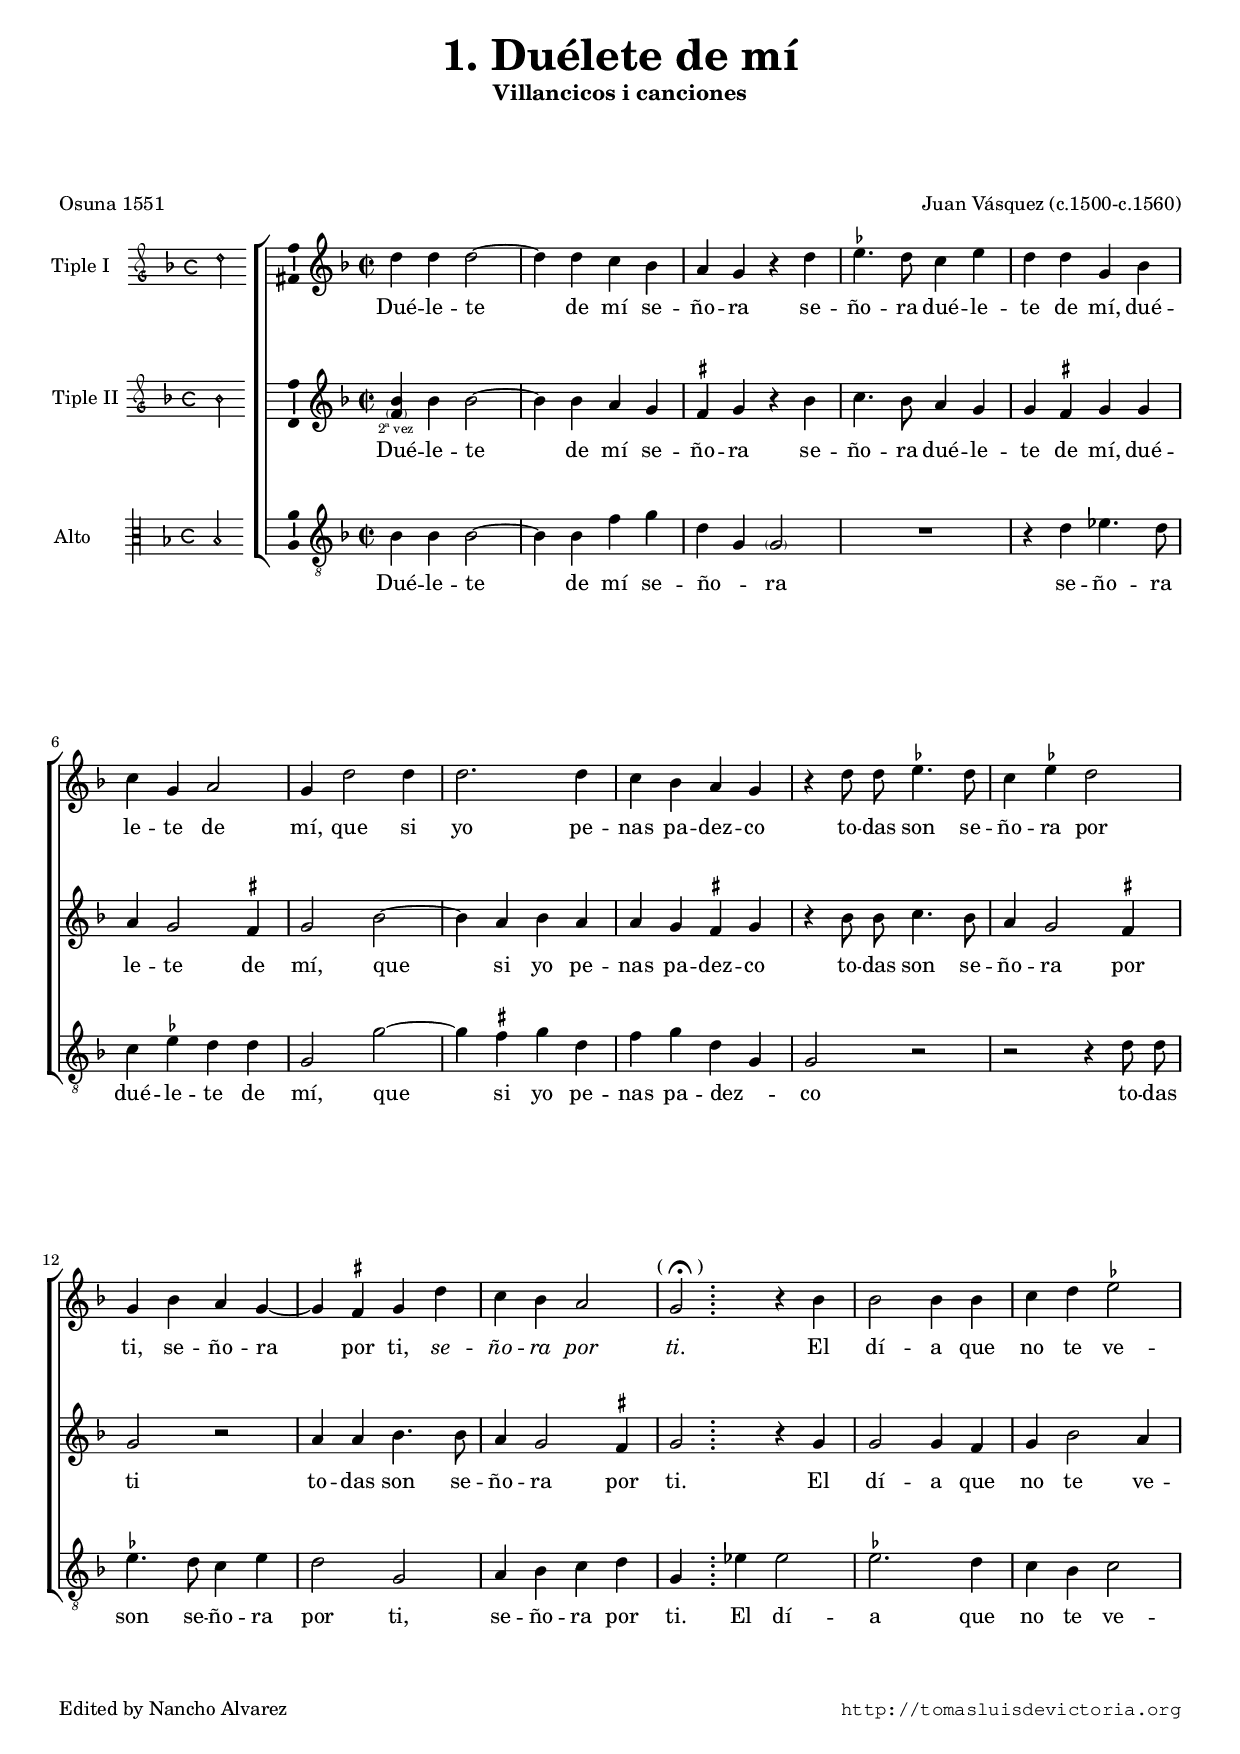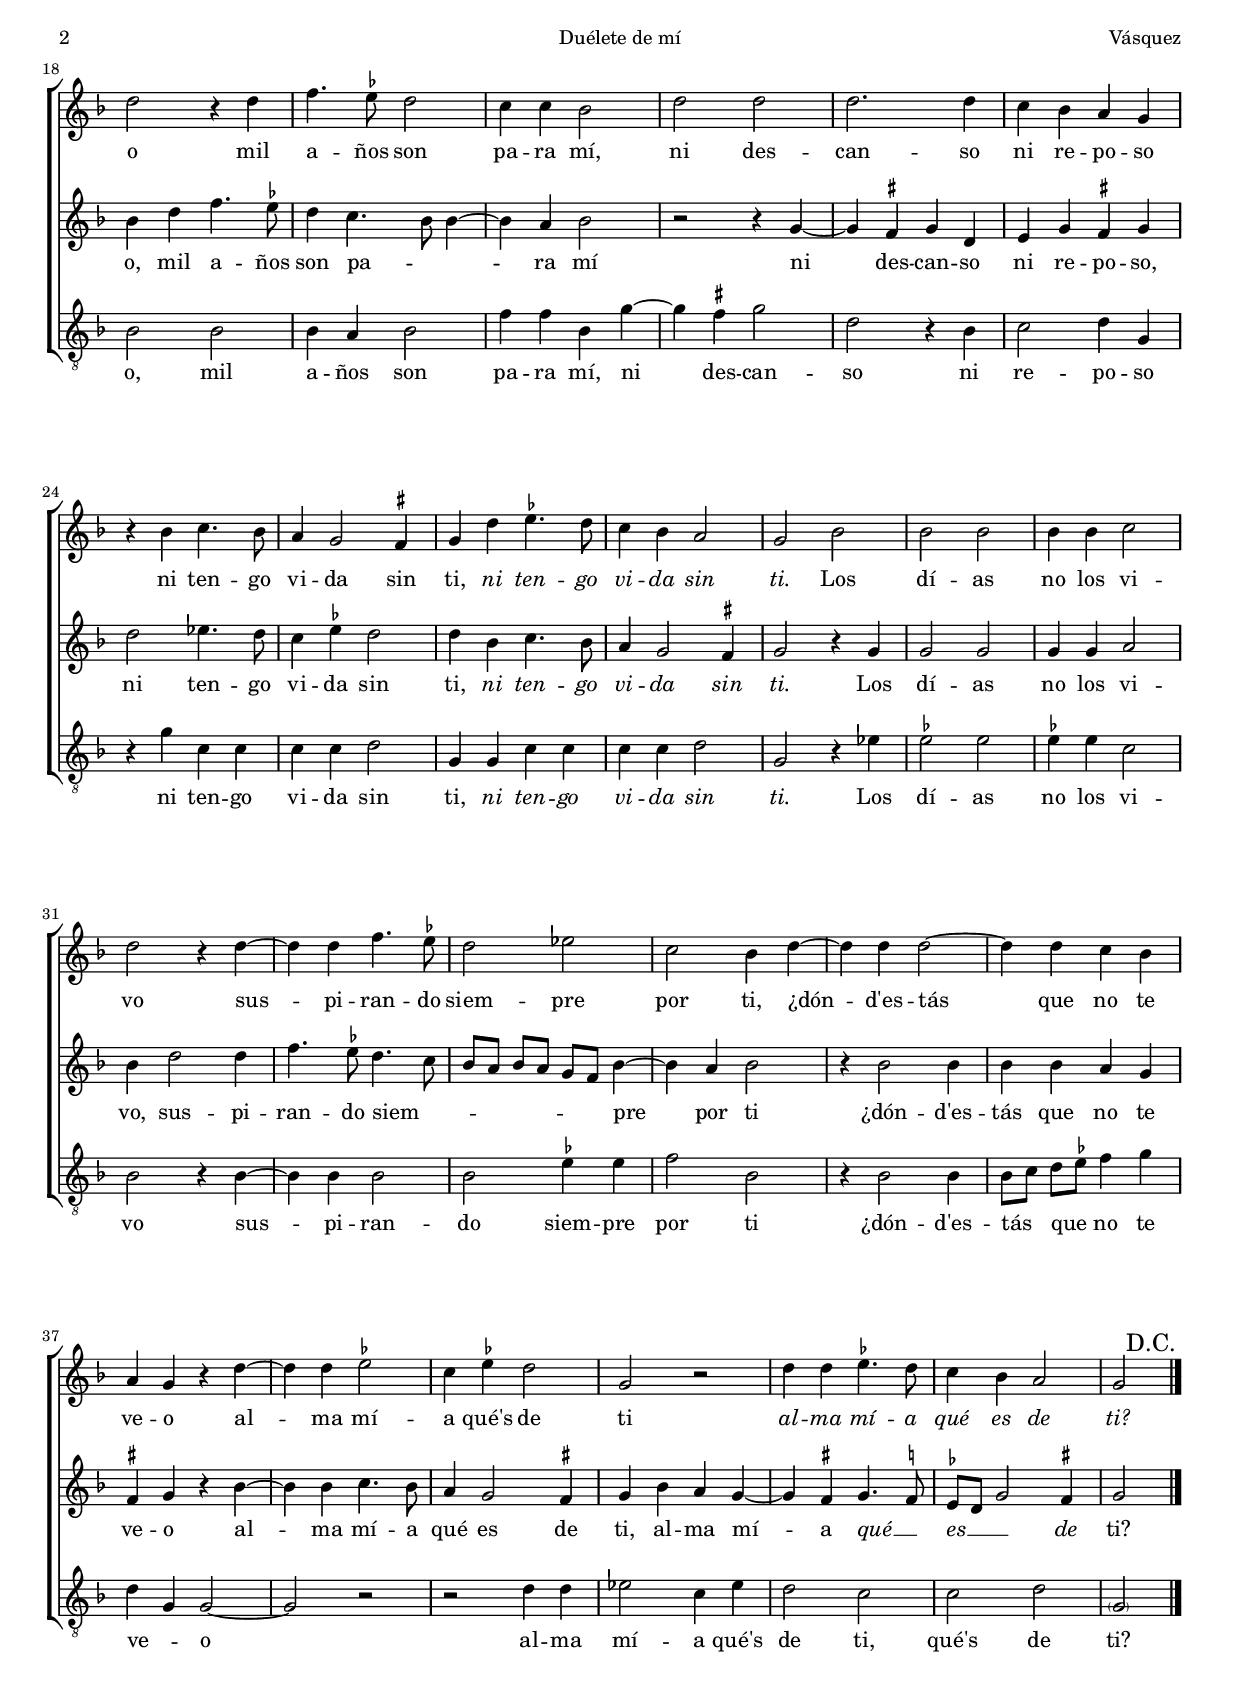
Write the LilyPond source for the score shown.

\version "2.18.0"

#(set-default-paper-size "a4")
#(set-global-staff-size 16.8)
#(ly:set-option 'point-and-click #f)
%mobile -s16.5 -i3.7

italicas=\override LyricText.font-shape = #'italic
rectas=\override LyricText.font-shape = #'upright
ss=\once \set suggestAccidentals = ##t
incipitwidth = 20
mtempo={\tempo 4 = 100}
mtempob={\tempo 4 = 50}

htitle="Duélete de mí"
hcomposer="Vásquez"

\header {
	title=\markup{\fontsize #3 "1. Duélete de mí"}
	subtitle="Villancicos i canciones"
	subsubtitle=\markup{\null \vspace #3 }
	composer="Juan Vásquez (c.1500-c.1560)"
        pdfauthor=\composer
	%opus="(-)"
	poet=\markup{"Osuna 1551"} % Villancicos i canciones de Iuan Vasquez a tres y a cuatro. Impreso por Juan de León
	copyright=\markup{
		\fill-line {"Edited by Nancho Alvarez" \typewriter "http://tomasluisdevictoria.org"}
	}
%	tagline=""
}

global={\key f \major \time 2/2 \skip 1*42 \skip 2
	\bar "|."
}


cantus=\relative c''{
	d4 d d2 ~
	d4 d c bes
	a g r d'
	\ss ees4. d8 c4 ees
	d d g, bes
	c4 g a2
	g4 d'2 d4
	d2. d4
	c bes a g
	r4 d'8 d \ss ees4. d8
	c4 \ss ees d2
	g,4 bes a g ~
	g4 \ss fis g d'
	c4 bes a2
	\once \override TextScript.X-offset = #-1.5
	g2^\markup{"(" \musicglyph #"scripts.ufermata" ")"} r4 bes
	bes2 bes4 bes
	c4 d \ss ees2
	d2 r4 d
	f4. \ss ees8 d2
	c4 c bes2
	d2 d
	d2. d4
	c4 bes a g
	r4 bes c4. bes8
	a4 g2 \ss fis4
	g4 d' \ss ees4. d8
	c4 bes a2
	g bes
	bes bes
	bes4 bes c2
	d2 r4 d ~
	d4 d f4. \ss ees8
	d2 ees
	c2 bes4 d ~
	d4 d d2 ~
	d4 d c bes
	a4 g r d' ~
	d4 d \ss ees2
	c4 \ss ees d2
	g,2 r
	d'4 d \ss ees4. d8
	c4 bes a2
	g2
	\override Score.RehearsalMark.self-alignment-X = #right
	\mark \markup "D.C."
	%{
	 d'4 d
	d2. d4
	c4 bes a g
	r4 d' \ss ees4. d8
	c4 \ss ees d d
	g, bes c g
	a2 g4 d' ~
	d4 d d2 ~
	d4 d c bes
	a4 g r4 d'8 d
	\ss ees4. d8 c4 \ss ees4
	d2 g,4 bes
	a4 g2 \ss fis4
	g4 d' c bes
	a2 \mtempob g\breve*1/4
	%}
}

tenor=\relative c''{
        \once \override TextScript.font-size = #-3
        \once \override TextScript.X-offset = #-1.5
        
	<bes \parenthesize f>4_"2ª vez" bes bes2 ~
	bes4 bes a g
	\ss fis4 g r4 bes
	c4. bes8 a4 g
	g4 \ss fis g g
	a4 g2 \ss fis4
	g2 bes ~
	bes4 a bes a
	a4 g \ss fis4 g
	r4 bes8 bes c4. bes8
	a4 g2 \ss fis4
	g2 r
	a4 a bes4. bes8
	a4 g2 \ss fis4
	g2 r4 g
	g2 g4 f
	g4 bes2 a4
	bes4 d f4. \ss ees8
	d4 c4. bes8 bes4 ~
	bes4 a bes2
	r2 r4 g ~
	g4 \ss fis g d
	e4 g \ss fis g
	d'2  ees4. d8
	c4 \ss ees d2
	d4 bes c4. bes8
	a4 g2 \ss fis4
	g2 r4 g
	g2 g
	g4 g a2
	bes4 d2 d4
	f4. \ss ees8 d4. c8
	bes8[ a] bes[ a] g[ f] bes4 ~
	bes4 a bes2
	r4 bes2 bes4
	bes4 bes a g
	\ss fis4 g r4 bes ~
	bes4 bes c4. bes8
	a4 g2 \ss fis4
	g4 bes a g ~
	g4 \ss fis g4. \ss f8
	\ss ees8[ d] g2 \ss fis4
	g2 
	%{
	 f4 bes
	bes2. bes4
	a4 g \ss fis4 g
	r4 bes c4. bes8
	a4 g g \ss fis4
	g4 g a g ~
	g4 \ss fis4 g2
	bes2. a4
	bes4 a a g
	\ss fis4 g r4 bes8 bes
	c4. bes8 a4 g ~
	g4 \ss fis g2
	r2 a4 a 
	bes4. bes8 a4 g ~
	g4 \ss fis g\breve*1/4
	%}
}

bassus=\relative c'{
	bes4 bes bes2 ~
	bes4 bes f' g
	d4 g, \parenthesize g2 % a2 la primera vez
	R1
	r4 d' ees4. d8
	c4 \ss ees d d
	g,2 g' ~
	g4 \ss fis g d
	f4 g d g, 
	g2 r
	r2 r4 d'8 d
	\ss ees4. d8 c4 ees4
	d2 g,
	a4 bes c d 
	g,4 \bar ";" ees' ees2
	\ss ees2. d4
	c4 bes c2
	bes2 bes
	bes4 a bes2
	f'4 f bes, g' ~
	g4 \ss fis g2
	d2 r4 bes
	c2 d4 g,
	r4 g' c, c
	c4 c d2
	g,4 g c c
	c4 c d2
	g,2 r4 ees'
	\ss ees2 ees
	\ss ees4 ees c2
	bes2 r4 bes ~
	bes4 bes bes2
	bes \ss ees4 ees
	f2 bes,
	r4 bes2 bes4
	bes8[ c] d[ \ss ees] f4 g
	d4 g, g2 ~
	g2 r
	r2 d'4 d
	ees2 c4 \ss ees
	d2 c
	c d
	\parenthesize g,2 % bes2 en Russell
	%{
	 bes4 bes
	bes2. bes4
	f' g d g,
	g2 r
	r2 r4 d'
	\ss ees4. d8 c4 ees
	d4 d g,2
	g'2. \ss fis4
	g4 d f g
	d4 g, g2
	R1
	r4 d'8 d ees4. d8 
	c4 \ss ees d2
	g,2 a4 bes
	c4 d g,\breve*1/4
	%}
}

textocantus=\lyricmode{
Dué -- le -- te de mí se -- ño -- ra
se -- ño -- ra dué -- le -- te de mí,
dué -- le -- te de mí,
que si yo pe -- nas pa -- dez -- co
to -- das son se -- ño -- ra por ti,
se -- ño -- ra por ti,
\italicas
se -- ño -- ra por ti.
\rectas
El dí -- a que no te ve -- o
mil a -- ños son pa -- ra mí,
ni des -- can -- so ni re -- po -- so
ni ten -- go vi -- da sin ti,
\italicas
ni ten -- go vi -- da sin ti.
\rectas
Los dí -- as no los vi -- vo
sus -- pi -- ran -- do siem -- pre por ti,
¿dón -- d'es -- tás que no te ve -- o
al -- ma mí -- a qué's de ti
\italicas
al -- ma mí -- a qué es de ti?
}

textotenor=\lyricmode{
Dué -- le -- te de mí se -- ño -- ra
se -- ño -- ra dué -- le -- te de mí,
dué -- le -- te de mí,
que si yo pe -- nas pa -- dez -- co
to -- das son se -- ño -- ra por ti
to -- das son se -- ño -- ra por ti.
El dí -- a que no te ve -- o,
mil a -- ños son pa -- _ _ ra mí
ni des -- can -- so ni re -- po -- so,
ni ten -- go vi -- da sin ti,
\italicas
ni ten -- go vi -- da sin ti.
\rectas
Los dí -- as no los vi -- vo,
sus -- pi -- ran -- do siem -- _ _ _ _ pre por ti
¿dón -- d'es -- tás que no te ve -- o
al -- ma mí -- a qué es de ti,
al -- ma mí -- a \italicas qué __ _ es __ _ de \rectas ti?
}

textobassus=\lyricmode{
Dué -- le -- te de mí se -- ño -- _ ra
se -- ño -- ra dué -- le -- te de mí,
que si yo pe -- nas pa -- dez -- _ co
to -- das son se -- ño -- ra por ti,
se -- ño -- ra por ti.

El dí -- a que no te ve -- o,
mil a -- ños son pa -- ra mí,
ni des -- can -- so ni re -- po -- so
ni ten -- go vi -- da sin ti,
\italicas
ni ten -- go vi -- da sin ti.
\rectas
Los dí -- as no los vi -- vo
sus -- pi -- ran -- do siem -- pre por ti
¿dón -- d'es -- tás que no te ve -- _ o
al -- ma mí -- a qué's de ti,
qué's de ti?
}


incipitcantus=\markup{
	\score{
		{ 
		\set Staff.instrumentName="Tiple I   "
		\override NoteHead.style = #'neomensural
		\override Staff.TimeSignature.style = #'neomensural
		\cadenzaOn 
		\clef "petrucci-g"
		\key f \major
		\time 4/4
                d''2
		} 

	\layout { line-width=\incipitwidth indent = 0 }
	}
}

incipittenor=\markup{
	\score{
		{ 
		\set Staff.instrumentName="Tiple II "
		\override NoteHead.style = #'neomensural 
		\override Staff.TimeSignature.style = #'neomensural
		\cadenzaOn 
		\clef "petrucci-g"
		\key f \major
		\time 4/4
                bes'2
		} 
	\layout { line-width=\incipitwidth indent=0 }
	}
}

incipitbassus=\markup{
	\score{
		{ 
		\set Staff.instrumentName="Alto      "
		\override NoteHead.style = #'neomensural
		\override Staff.TimeSignature.style = #'neomensural
		\cadenzaOn 
		\clef "petrucci-c3"
		\key f \major
		\time 4/4
                bes2
		} 
	\layout { line-width=\incipitwidth indent = 0 }
	}
}

%\layout {
%       \context {\Voice
%               \remove Ligature_bracket_engraver
%               \consists Mensural_ligature_engraver
%       }
%       line-width=\incipitwidth
%       indent = 0
%}

\score {\transpose c' c'{
\new ChoirStaff<<

	\new Staff <<\global
	\new Voice="v1" {
		\set Staff.instrumentName=\incipitcantus
		\clef "treble"
		\cantus }
	\new Lyrics \lyricsto "v1" {\textocantus }
	>>
	
	\new Staff <<\global
	\new Voice="v3" {
		\set Staff.instrumentName=\incipittenor
		\clef "treble"
		\tenor }
	\new Lyrics \lyricsto "v3" {\textotenor }
	>>

	\new Staff <<\global
	\new Voice="v4" {
		\set Staff.instrumentName=\incipitbassus
		\clef "G_8"
		\bassus }
	\new Lyrics \lyricsto "v4" {\textobassus }
	>>
	
>>

	} % transpose

\layout{ 
	\context {\Lyrics 
		\override VerticalAxisGroup.staff-affinity = #UP
		\override VerticalAxisGroup.nonstaff-relatedstaff-spacing =
			#'((basic-distance . 0) (minimum-distance . 0) (padding . 1))
		\override LyricText.font-size = #1.2
		\override LyricHyphen.minimum-distance = #0.5
	}
	\context {\Score 
		tempoHideNote = ##t
		\override BarNumber.padding = #2 
	}
	\context {\Voice 
		%melismaBusyProperties = #'()
		autoBeaming = ##f
	}
	\context {\Staff 
                %\RemoveEmptyStaves
                %\override VerticalAxisGroup.remove-first = ##t
		\override VerticalAxisGroup.staff-staff-spacing =
			#'((basic-distance . 11) (minimum-distance . 0) (padding . 1))
		\consists Ambitus_engraver 
		\override LigatureBracket.padding = #1
	}
}

%\midi { \mtempo }

}


\paper{
	evenHeaderMarkup=\markup  \fill-line { \fromproperty #'page:page-number-string \htitle \hcomposer }
	oddHeaderMarkup= \markup  \fill-line { \on-the-fly #not-first-page \hcomposer \on-the-fly #not-first-page \htitle \on-the-fly #not-first-page \fromproperty #'page:page-number-string }
	system-count=7
	%page-count = 8
	ragged-last-bottom = ##f
	indent=3.5\cm
	system-system-spacing =
	#'((basic-distance . 20) (minimum-distance . 0) (padding . 5))
	top-system-spacing = % header
	#'((basic-distance . 8) (minimum-distance . 0) (padding . 0))
	last-bottom-spacing = % footer
	#'((basic-distance . 12) (minimum-distance . 0) (padding . 0))
	markup-system-spacing.padding = #1.5
}
